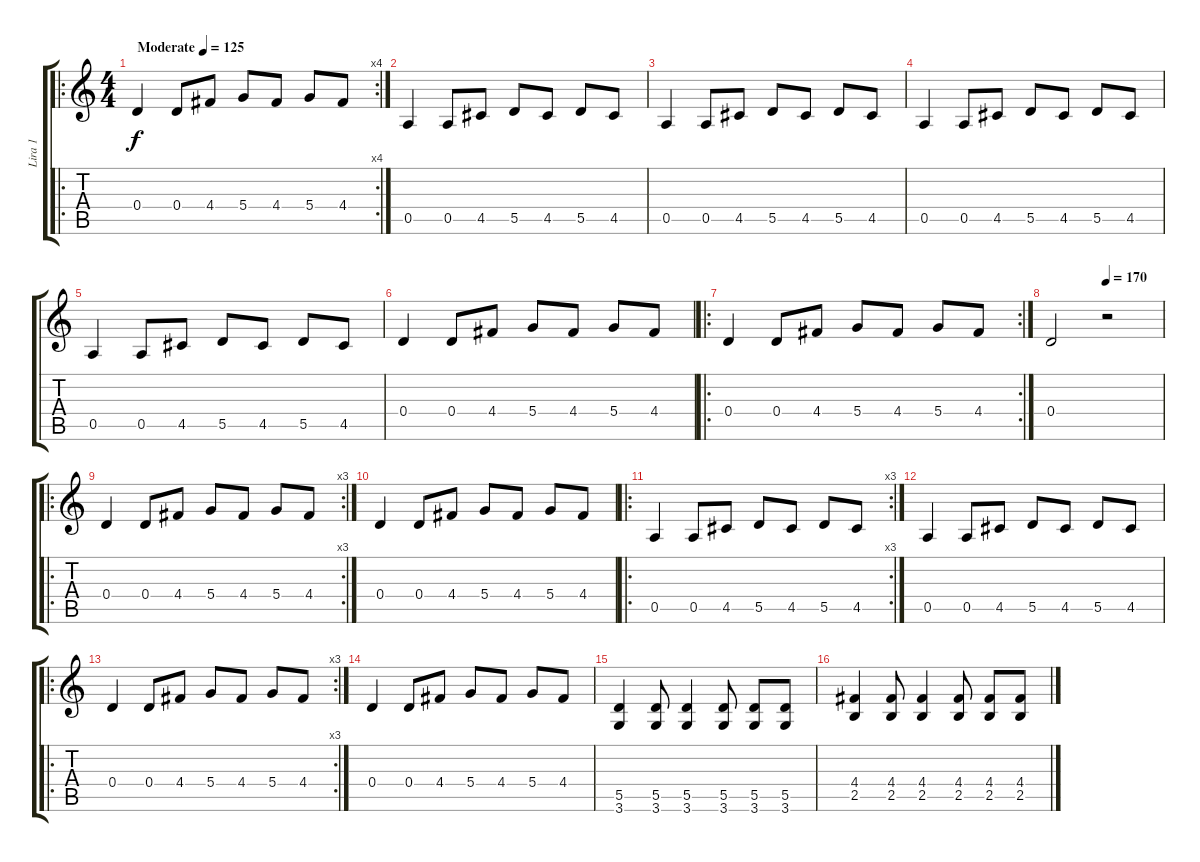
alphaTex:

\track ("Lira 1" "Lira 1") {instrument overdrivenguitar}
\staff {score tabs}
\tuning (E4 B3 G3 D3 A2 E2) {hide}
\ro
\rc 4
\ts (4 4)
\tempo (125 "Moderate")
\clef g2
\ks c
0.4.4{dy f instrument overdrivenguitar} 0.4.8 4.4.8 5.4.8 4.4.8 5.4.8 4.4.8 |
0.5.4 0.5.8 4.5.8 5.5.8 4.5.8 5.5.8 4.5.8 |
0.5.4 0.5.8 4.5.8 5.5.8 4.5.8 5.5.8 4.5.8 |
0.5.4 0.5.8 4.5.8 5.5.8 4.5.8 5.5.8 4.5.8 |
0.5.4 0.5.8 4.5.8 5.5.8 4.5.8 5.5.8 4.5.8 |
0.4.4 0.4.8 4.4.8 5.4.8 4.4.8 5.4.8 4.4.8 |
\ro
\rc 2
0.4.4 0.4.8 4.4.8 5.4.8 4.4.8 5.4.8 4.4.8 |
\tempo (170 0.5)
0.4.2 r.2 |
\ro
\rc 3
0.4.4 0.4.8 4.4.8 5.4.8 4.4.8 5.4.8 4.4.8 |
0.4.4 0.4.8 4.4.8 5.4.8 4.4.8 5.4.8 4.4.8 |
\ro
\rc 3
0.5.4 0.5.8 4.5.8 5.5.8 4.5.8 5.5.8 4.5.8 |
0.5.4 0.5.8 4.5.8 5.5.8 4.5.8 5.5.8 4.5.8 |
\ro
\rc 3
0.4.4 0.4.8 4.4.8 5.4.8 4.4.8 5.4.8 4.4.8 |
0.4.4 0.4.8 4.4.8 5.4.8 4.4.8 5.4.8 4.4.8 |
(5.5 3.6).4 (5.5 3.6).8 (5.5 3.6).4 (5.5 3.6).8 (5.5 3.6).8 (5.5 3.6).8 |
(4.4 2.5).4 (4.4 2.5).8 (4.4 2.5).4 (4.4 2.5).8 (4.4 2.5).8 (4.4 2.5).8
